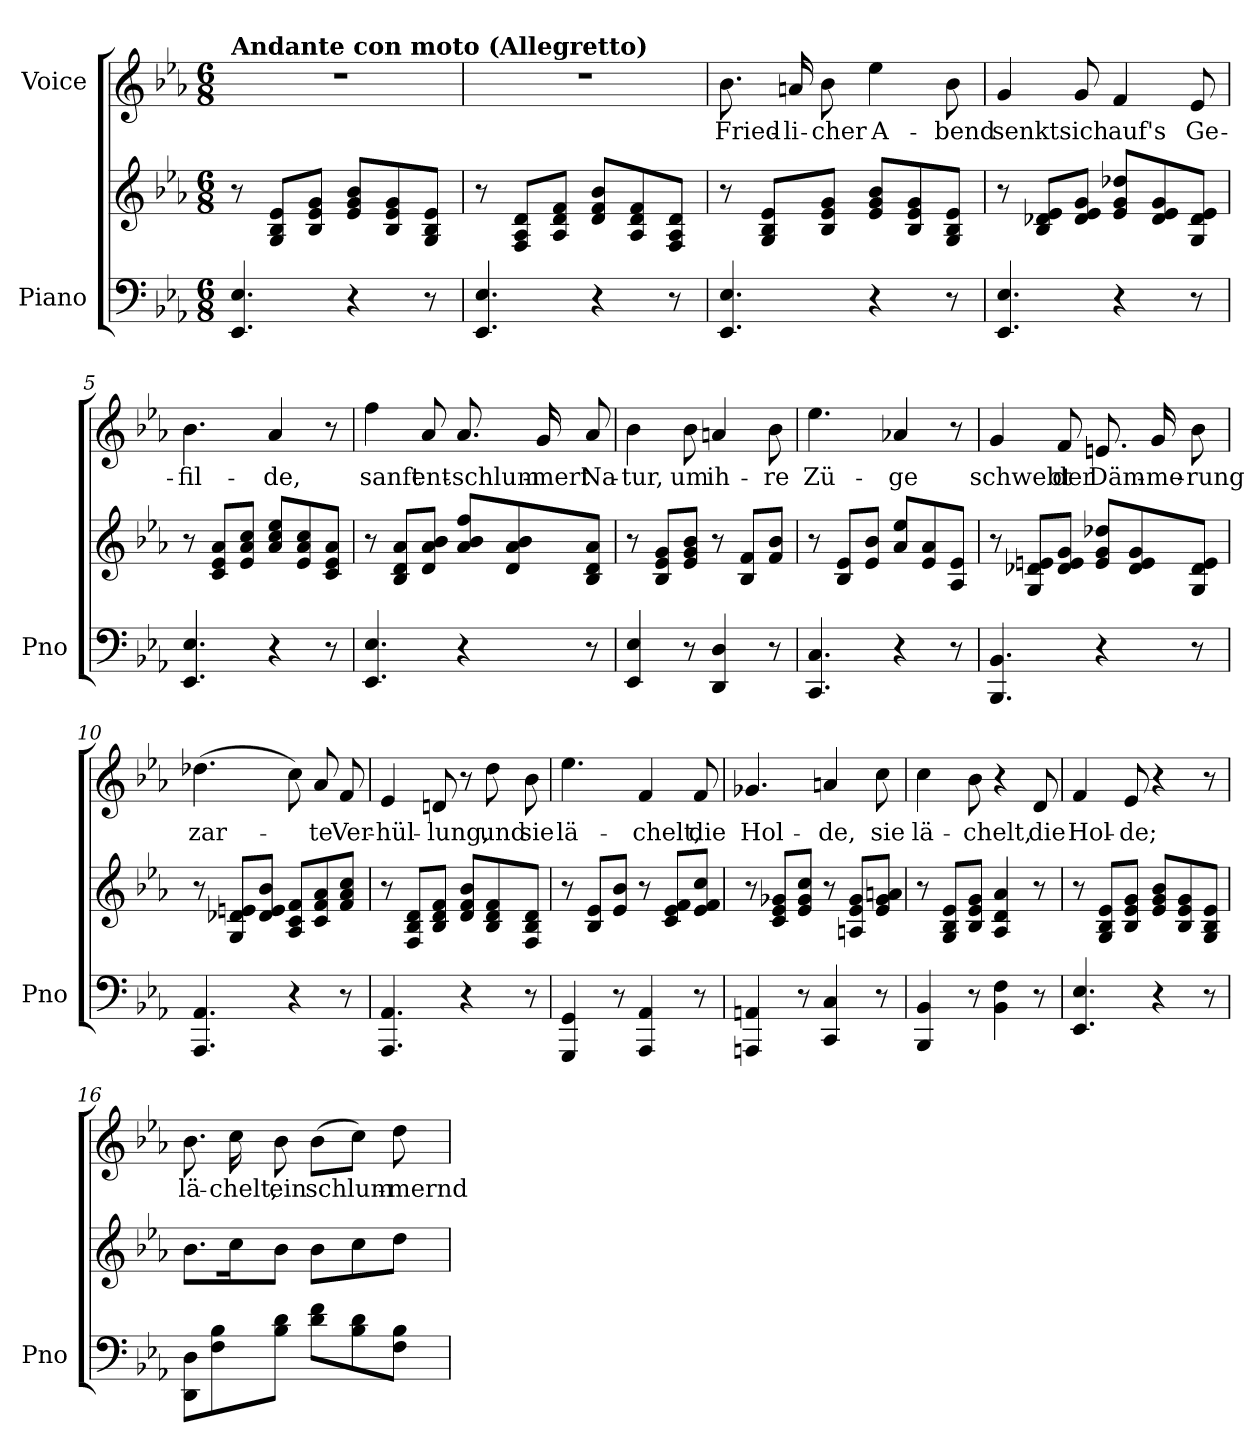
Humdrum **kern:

**kern	**kern	**kern	**text
*part2	*part2	*part1	*part1
*staff3	*staff2	*staff1	*staff1
*I"Piano	*	*I"Voice	*
*I'Pno	*	*	*
*clefF4	*clefG2	*clefG2	*
*k[b-e-a-]	*k[b-e-a-]	*k[b-e-a-]	*
*M6/8	*M6/8	*M6/8	*
=1	=1	=1	=1
!	!	!LO:TX:a:B:t=Andante con moto  (Allegretto)	!
4.EE-/ 4.E-/	8r	2.r	.
.	8G/ 8B-/ 8e-/L	.	.
.	8B-/ 8e-/ 8g/J	.	.
4r	8e-/ 8g/ 8b-/L	.	.
.	8B-/ 8e-/ 8g/	.	.
8r	8G/ 8B-/ 8e-/J	.	.
=2	=2	=2	=2
4.EE-/ 4.E-/	8r	2.r	.
.	8F/ 8A-/ 8d/L	.	.
.	8A-/ 8d/ 8f/J	.	.
4r	8d/ 8f/ 8b-/L	.	.
.	8A-/ 8d/ 8f/	.	.
8r	8F/ 8A-/ 8d/J	.	.
=3	=3	=3	=3
!	!	!	!LO:LY:b
4.EE-/ 4.E-/	8r	8.b-\	Fried-
.	8G/ 8B-/ 8e-/L	.	.
!	!	!	!LO:LY:b
.	.	16an/	-li-
!	!	!	!LO:LY:b
.	8B-/ 8e-/ 8g/J	8b-\	-cher
!	!	!	!LO:LY:b
4r	8e-/ 8g/ 8b-/L	4ee-\	A-
.	8B-/ 8e-/ 8g/	.	.
!	!	!	!LO:LY:b
8r	8G/ 8B-/ 8e-/J	8b-\	-bend
=4	=4	=4	=4
!	!	!	!LO:LY:b
4.EE-/ 4.E-/	8r	4g/	senkt
.	8B-/ 8d-X/ 8e-/L	.	.
!	!	!	!LO:LY:b
.	8d-/ 8e-/ 8g/J	8g/	sich
!	!	!	!LO:LY:b
4r	8e-/ 8g/ 8dd-X/L	4f/	auf's
.	8d-/ 8e-/ 8g/	.	.
!	!	!	!LO:LY:b
8r	8G/ 8d-/ 8e-/J	8e-/	Ge-
=5	=5	=5	=5
!	!	!	!LO:LY:b
4.EE-/ 4.E-/	8r	4.b-\	-fil-
.	8c/ 8e-/ 8a-/L	.	.
.	8e-/ 8a-/ 8cc/J	.	.
!	!	!	!LO:LY:b
4r	8a-/ 8cc/ 8ee-/L	4a-/	-de,
.	8e-/ 8a-/ 8cc/	.	.
8r	8c/ 8e-/ 8a-/J	8r	.
!!LO:LB:g=z
=6	=6	=6	=6
!	!	!	!LO:LY:b
4.EE-/ 4.E-/	8r	4ff\	sanft
.	8B-/ 8d/ 8a-/L	.	.
!	!	!	!LO:LY:b
.	8d/ 8a-/ 8b-/J	8a-/	ent-
!	!	!	!LO:LY:b
4r	8a-/ 8b-/ 8ff/L	8.a-/	-schlum-
.	8d/ 8a-/ 8b-/	.	.
!	!	!	!LO:LY:b
.	.	16g/	-mert
!	!	!	!LO:LY:b
8r	8B-/ 8d/ 8a-/J	8a-/	Na-
=7	=7	=7	=7
!	!	!	!LO:LY:b
4EE-/ 4E-/	8r	4b-\	-tur,
.	8B-/ 8e-/ 8g/L	.	.
!	!	!	!LO:LY:b
8r	8e-/ 8g/ 8b-/J	8b-\	um
!	!	!	!LO:LY:b
4DD/ 4D/	8r	4an/	ih-
.	8B-/ 8f/L	.	.
!	!	!	!LO:LY:b
8r	8f/ 8b-/J	8b-\	-re
=8	=8	=8	=8
!	!	!	!LO:LY:b
4.CC/ 4.C/	8r	4.ee-\	Zü-
.	8B-/ 8e-/L	.	.
.	8e-/ 8b-/J	.	.
!	!	!	!LO:LY:b
4r	8a-/ 8ee-/L	4a-X/	-ge
.	8e-/ 8a-/	.	.
8r	8A-/ 8e-/J	8r	.
=9	=9	=9	=9
!	!	!	!LO:LY:b
4.BBB-/ 4.BB-/	8r	4g/	schwebt
.	8G/ 8d-X/ 8en/L	.	.
!	!	!	!LO:LY:b
.	8d-/ 8e/ 8g/J	8f/	der
!	!	!	!LO:LY:b
4r	8e/ 8g/ 8dd-X/L	8.en/	Däm-
.	8d-/ 8e/ 8g/	.	.
!	!	!	!LO:LY:b
.	.	16g/	-me-
!	!	!	!LO:LY:b
8r	8G/ 8d-/ 8e/J	8b-\	-rung
=10	=10	=10	=10
!	!	!	!LO:LY:b
4.AAA-/ 4.AA-/	8r	(>4.dd-X\	zar-
.	8G/ 8d-X/ 8en/L	.	.
.	8d-/ 8e/ 8b-/J	.	.
4r	8A-/ 8c/ 8f/L	8cc\)	.
!	!	!	!LO:LY:b
.	8c/ 8f/ 8a-/	8a-/	te
!	!	!	!LO:LY:b
8r	8f/ 8a-/ 8cc/J	8f/	Ver-
!!LO:LB:g=z
=11	=11	=11	=11
!	!	!	!LO:LY:b
4.AAA-/ 4.AA-/	8r	4e-/	-hül-
.	8F/ 8B-/ 8d/L	.	.
!	!	!	!LO:LY:b
.	8B-/ 8d/ 8f/J	8dn/	-lung,
4r	8d/ 8f/ 8b-/L	8r	.
!	!	!	!LO:LY:b
.	8B-/ 8d/ 8f/	8dd\	und
!	!	!	!LO:LY:b
8r	8F/ 8B-/ 8d/J	8b-\	sie
=12	=12	=12	=12
!	!	!	!LO:LY:b
4GGG/ 4GG/	8r	4.ee-\	lä-
.	8B-/ 8e-/L	.	.
8r	8e-/ 8b-/J	.	.
!	!	!	!LO:LY:b
4AAA-/ 4AA-/	8r	4f/	-chelt,
.	8c/ 8e-/ 8f/L	.	.
!	!	!	!LO:LY:b
8r	8e-/ 8f/ 8cc/J	8f/	die
=13	=13	=13	=13
!	!	!	!LO:LY:b
4AAAn/ 4AAn/	8r	4.g-X/	Hol-
.	8c/ 8e-/ 8g-X/L	.	.
8r	8e-/ 8g-/ 8cc/J	.	.
!	!	!	!LO:LY:b
4CC/ 4C/	8r	4an/	-de,
.	8An/ 8e-/ 8g-/L	.	.
!	!	!	!LO:LY:b
8r	8e-/ 8g-/ 8an/J	8cc\	sie
=14	=14	=14	=14
!	!	!	!LO:LY:b
4BBB-/ 4BB-/	8r	4cc\	lä-
.	8G/ 8B-/ 8e-/L	.	.
!	!	!	!LO:LY:b
8r	8B-/ 8e-/ 8g/J	8b-\	-chelt,
4BB-\ 4F\	4A-/ 4d/ 4a-/	4r	.
!	!	!	!LO:LY:b
8r	8r	8d/	die
=15	=15	=15	=15
!	!	!	!LO:LY:b
4.EE-/ 4.E-/	8r	4f/	Hol-
.	8G/ 8B-/ 8e-/L	.	.
!	!	!	!LO:LY:b
.	8B-/ 8e-/ 8g/J	8e-/	-de;
4r	8e-/ 8g/ 8b-/L	4r	.
.	8B-/ 8e-/ 8g/	.	.
8r	8G/ 8B-/ 8e-/J	8r	.
=16	=16	=16	=16
!	!	!	!LO:LY:b
8DD\ 8D\L	8.b-\L	8.b-\	lä-
8F\ 8B-\	.	.	.
!	!	!	!LO:LY:b
.	16cc\K	16cc\	-chelt,
!	!	!	!LO:LY:b
8B-\ 8d\J	8b-\J	8b-\	ein
!	!	!	!LO:LY:b
8d\ 8f\L	8b-\L	(>8b-\L	schlum-
8B-\ 8d\	8cc\	8cc\J)	.
!	!	!	!LO:LY:b
8F\ 8B-\J	8dd\J	8dd\	mernd
=	=	=	=
*-	*-	*-	*-
